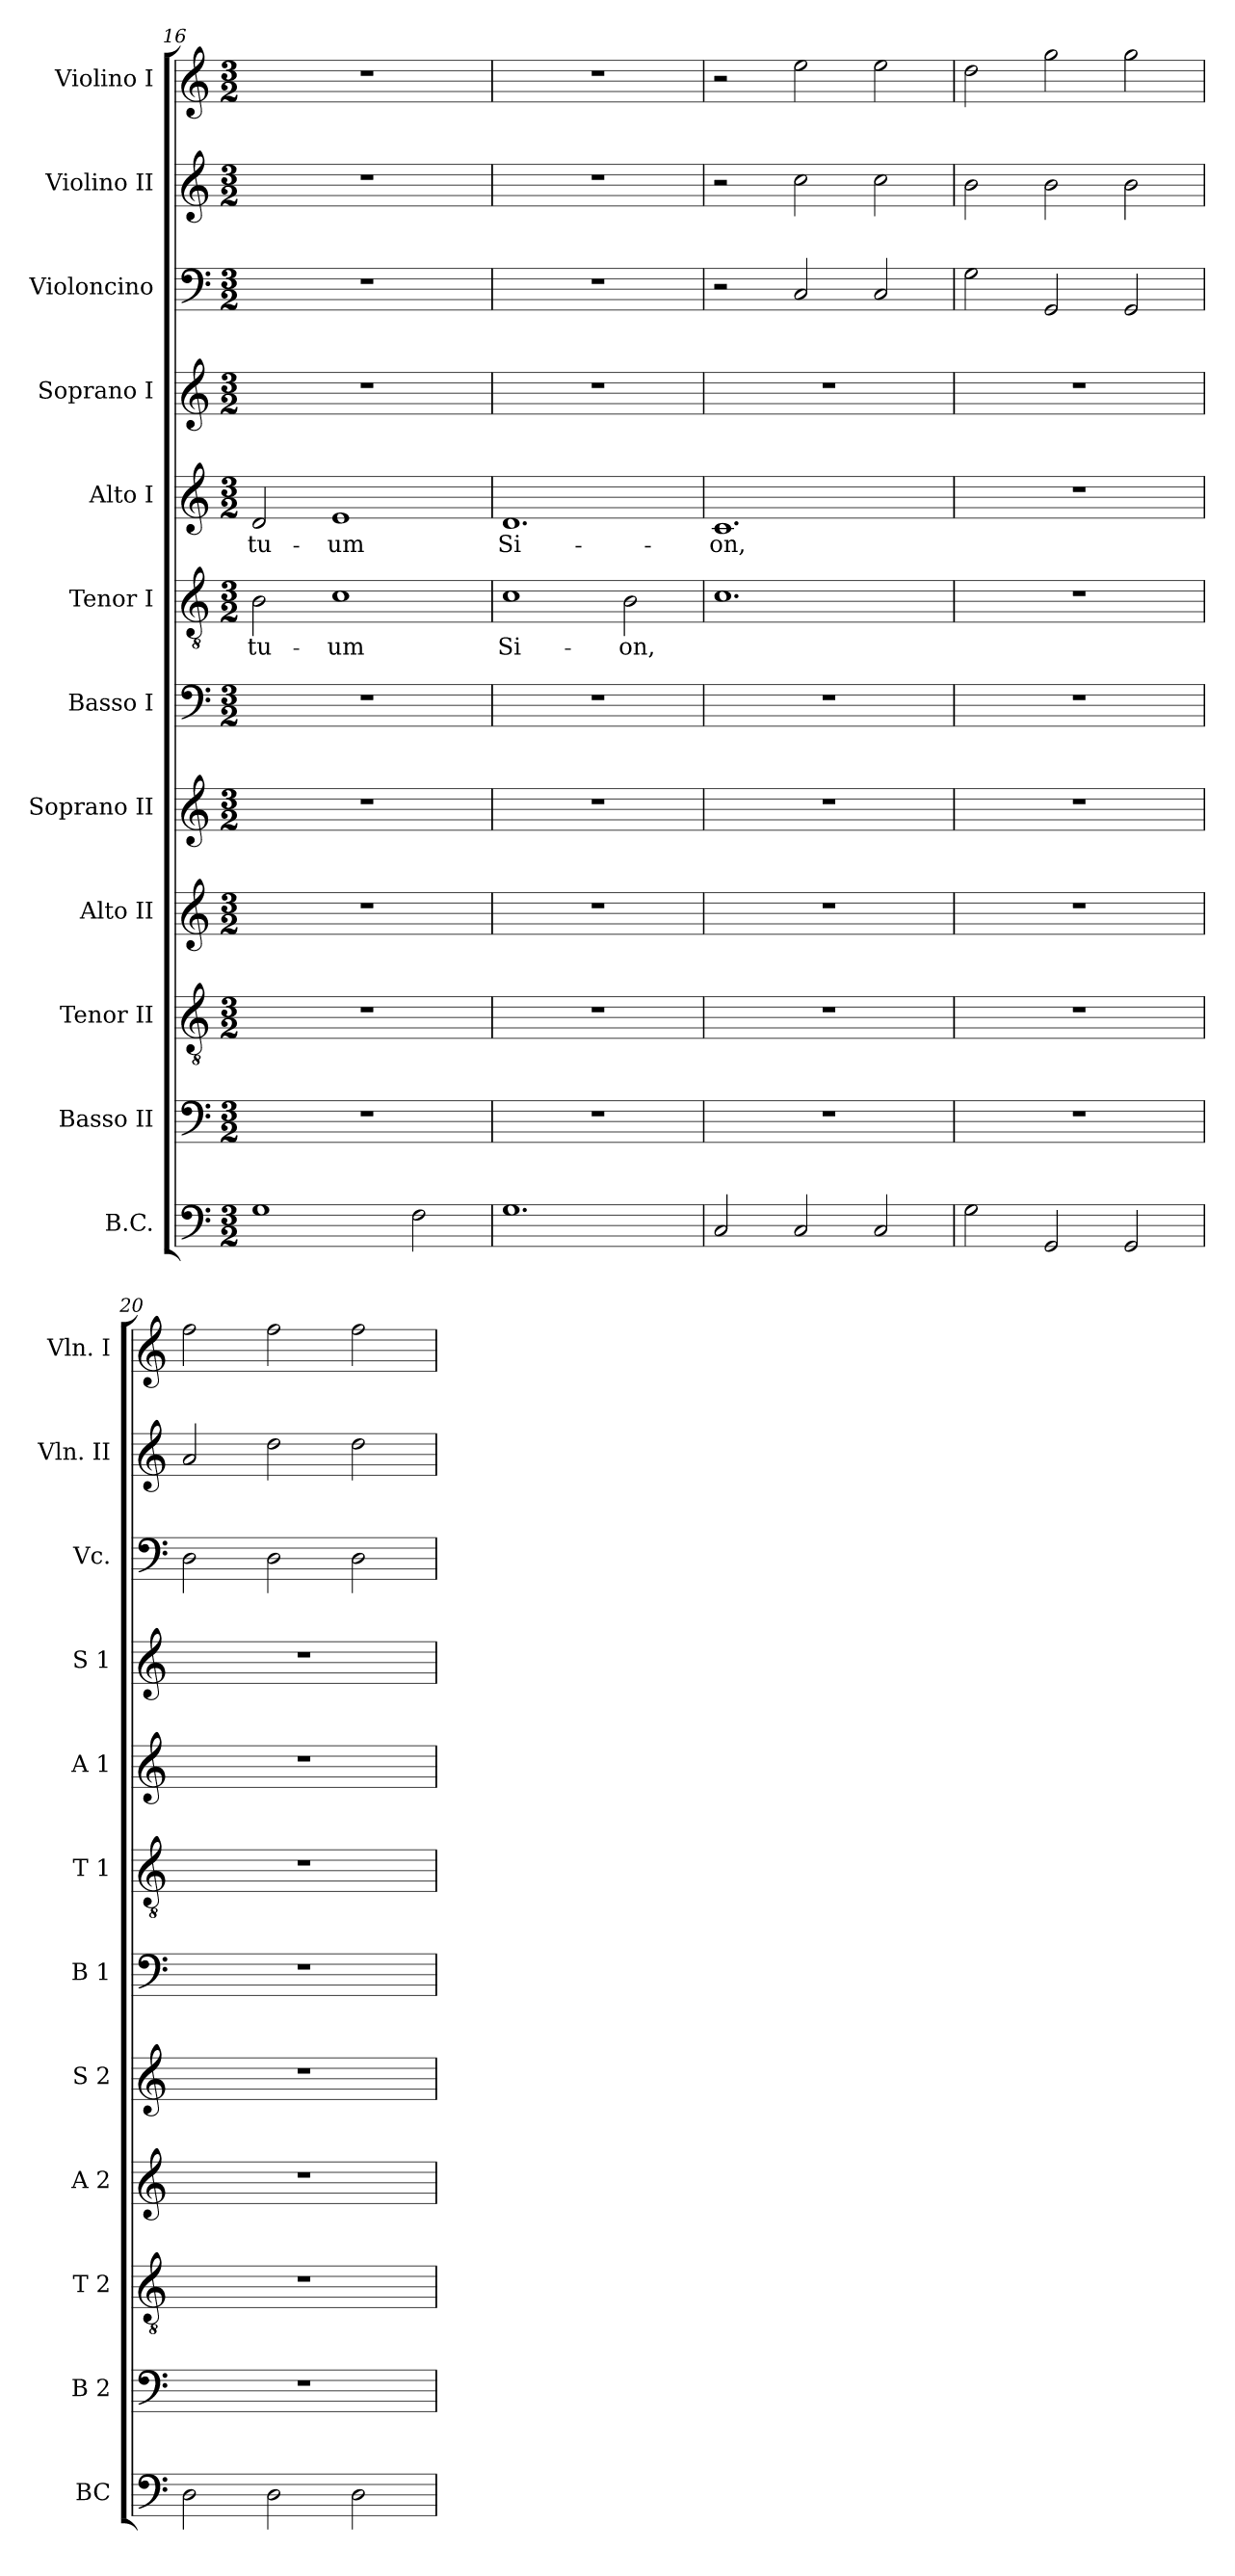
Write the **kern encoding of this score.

**kern	**kern	**kern	**kern	**kern	**kern	**kern	**text	**kern	**text	**kern	**kern	**kern	**kern
*part12	*part11	*part10	*part9	*part8	*part7	*part6	*part6	*part5	*part5	*part4	*part3	*part2	*part1
*staff12	*staff11	*staff10	*staff9	*staff8	*staff7	*staff6	*staff6	*staff5	*staff5	*staff4	*staff3	*staff2	*staff1
*I"B.C.	*I"Basso II	*I"Tenor II	*I"Alto II	*I"Soprano II	*I"Basso I	*I"Tenor I	*	*I"Alto I	*	*I"Soprano I	*I"Violoncino	*I"Violino II	*I"Violino I
*I'BC	*I'B 2	*I'T 2	*I'A 2	*I'S 2	*I'B 1	*I'T 1	*	*I'A 1	*	*I'S 1	*I'Vc.	*I'Vln. II	*I'Vln. I
*clefF4	*clefF4	*clefGv2	*clefG2	*clefG2	*clefF4	*clefGv2	*	*clefG2	*	*clefG2	*clefF4	*clefG2	*clefG2
*k[]	*k[]	*k[]	*k[]	*k[]	*k[]	*k[]	*	*k[]	*	*k[]	*k[]	*k[]	*k[]
*C:	*C:	*C:	*C:	*C:	*C:	*C:	*	*C:	*	*C:	*C:	*C:	*C:
*M3/2	*M3/2	*M3/2	*M3/2	*M3/2	*M3/2	*M3/2	*	*M3/2	*	*M3/2	*M3/2	*M3/2	*M3/2
=16	=16	=16	=16	=16	=16	=16	=16	=16	=16	=16	=16	=16	=16
!	!	!	!	!	!	!	!LO:LY:b	!	!LO:LY:b	!	!	!	!
1G	1.r	1.r	1.r	1.r	1.r	2B\	tu-	2d/	tu-	1.r	1.r	1.r	1.r
!	!	!	!	!	!	!	!LO:LY:b	!	!LO:LY:b	!	!	!	!
.	.	.	.	.	.	1c	-um	1e	-um	.	.	.	.
2F\	.	.	.	.	.	.	.	.	.	.	.	.	.
=17	=17	=17	=17	=17	=17	=17	=17	=17	=17	=17	=17	=17	=17
!	!	!	!	!	!	!	!LO:LY:b	!	!LO:LY:b	!	!	!	!
1.G	1.r	1.r	1.r	1.r	1.r	1c	Si-	1.d	Si-	1.r	1.r	1.r	1.r
!	!	!	!	!	!	!	!LO:LY:b	!	!	!	!	!	!
.	.	.	.	.	.	2B\	-on,	.	.	.	.	.	.
=18	=18	=18	=18	=18	=18	=18	=18	=18	=18	=18	=18	=18	=18
!	!	!	!	!	!	!	!	!	!LO:LY:b	!	!	!	!
2C/	1.r	1.r	1.r	1.r	1.r	1.c	.	1.c	-on,	1.r	2r	2r	2r
2C/	.	.	.	.	.	.	.	.	.	.	2C/	2cc\	2ee\
2C/	.	.	.	.	.	.	.	.	.	.	2C/	2cc\	2ee\
=19	=19	=19	=19	=19	=19	=19	=19	=19	=19	=19	=19	=19	=19
2G\	1.r	1.r	1.r	1.r	1.r	1.r	.	1.r	.	1.r	2G\	2b\	2dd\
2GG/	.	.	.	.	.	.	.	.	.	.	2GG/	2b\	2gg\
2GG/	.	.	.	.	.	.	.	.	.	.	2GG/	2b\	2gg\
!!LO:PB:g=z
=20	=20	=20	=20	=20	=20	=20	=20	=20	=20	=20	=20	=20	=20
2D\	1.r	1.r	1.r	1.r	1.r	1.r	.	1.r	.	1.r	2D\	2a/	2ff\
2D\	.	.	.	.	.	.	.	.	.	.	2D\	2dd\	2ff\
2D\	.	.	.	.	.	.	.	.	.	.	2D\	2dd\	2ff\
=	=	=	=	=	=	=	=	=	=	=	=	=	=
*-	*-	*-	*-	*-	*-	*-	*-	*-	*-	*-	*-	*-	*-
